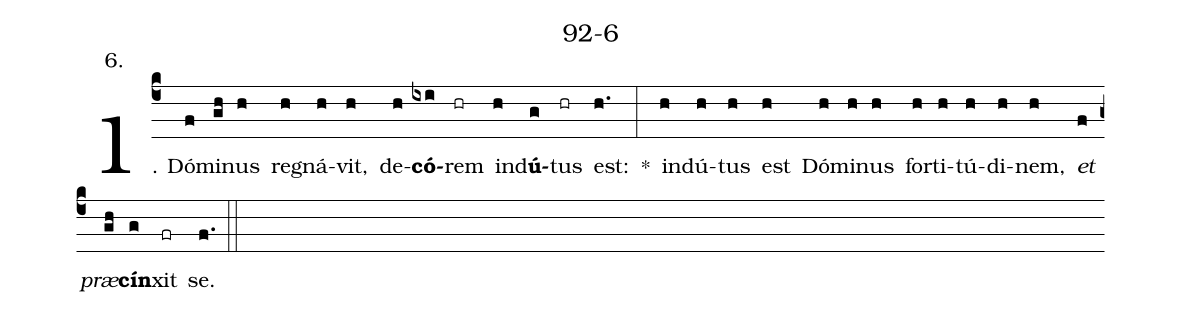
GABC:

name: 92-6;
annotation: 6.;
%%
(c4)1. Dó(f)mi(gh)nus(h) re(h)gná(h)vit,(h) de(h)<b>có</b>(ixi)rem(hr) ind(h)<b>ú</b>(g)tus(hr) est:(h.) *(:) ind(h)ú(h)tus(h) est(h) Dó(h)mi(h)nus(h) for(h)ti(h)tú(h)di(h)nem,(h) <i>et</i>(f) <i>præ</i>(gh)<b>cín</b>(g)xit(fr) se.(f.) (::)
